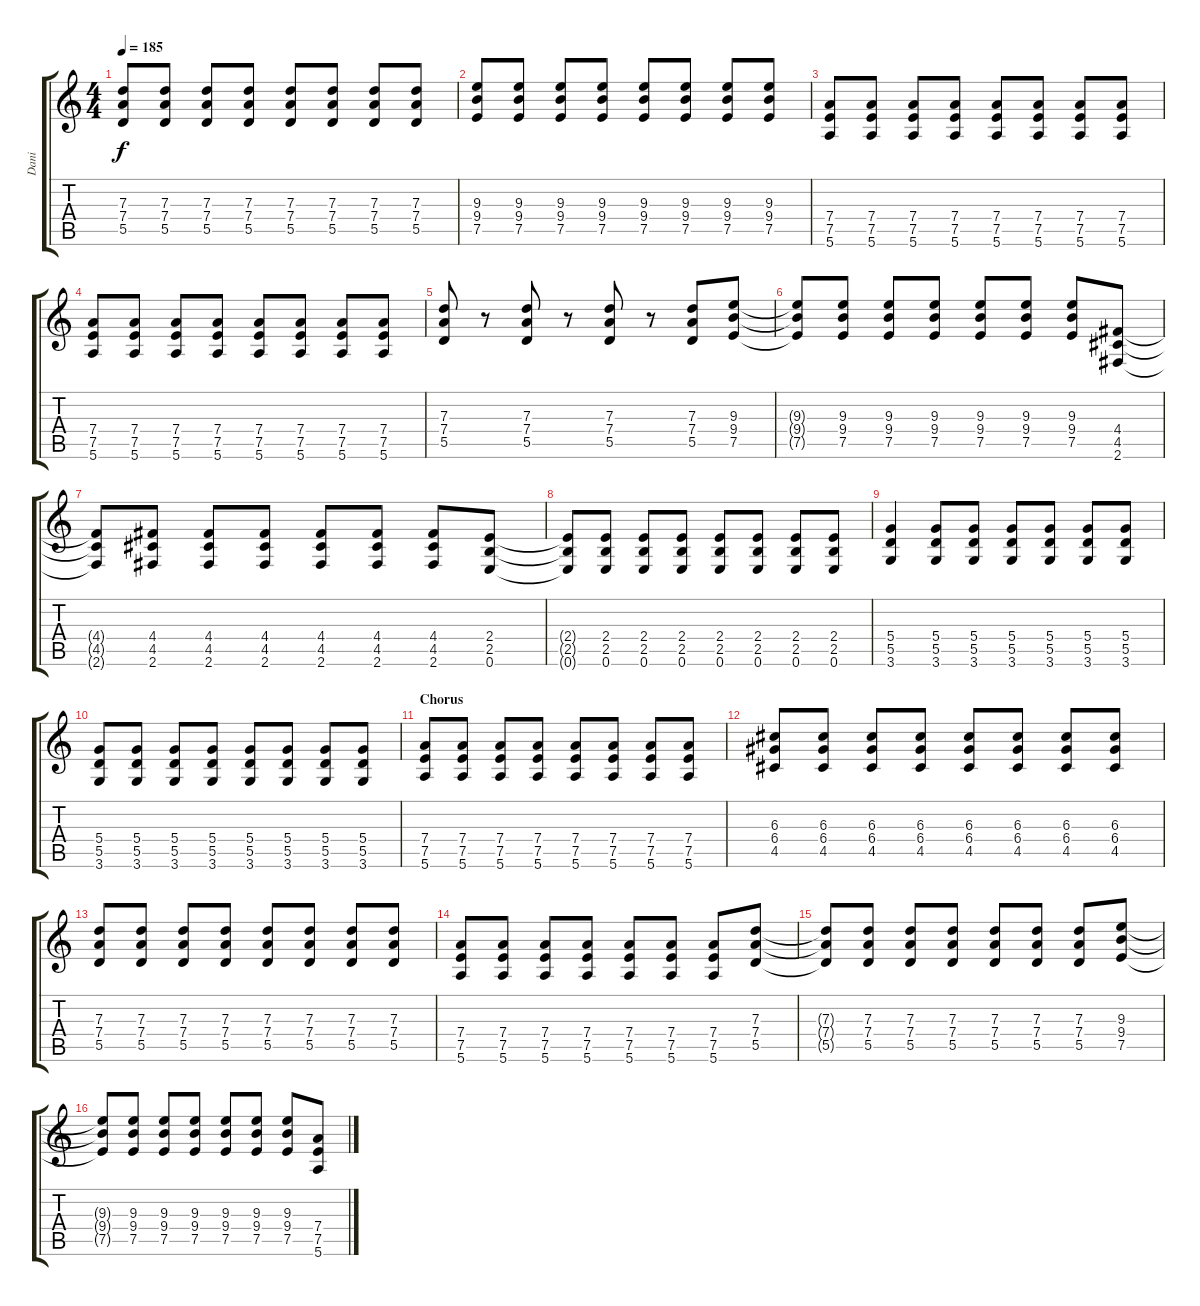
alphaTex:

\track ("Dani" "Dani") {instrument distortionguitar}
\staff {score tabs}
\tuning (E4 B3 G3 D3 A2 E2) {hide}
\ts (4 4)
\tempo 185
\clef g2
\ks c
(7.3 7.4 5.5).8{dy f} (7.3 7.4 5.5).8 (7.3 7.4 5.5).8 (7.3 7.4 5.5).8 (7.3 7.4 5.5).8 (7.3 7.4 5.5).8 (7.3 7.4 5.5).8 (7.3 7.4 5.5).8 |
(9.3 9.4 7.5).8 (9.3 9.4 7.5).8 (9.3 9.4 7.5).8 (9.3 9.4 7.5).8 (9.3 9.4 7.5).8 (9.3 9.4 7.5).8 (9.3 9.4 7.5).8 (9.3 9.4 7.5).8 |
(7.4 7.5 5.6).8 (7.4 7.5 5.6).8 (7.4 7.5 5.6).8 (7.4 7.5 5.6).8 (7.4 7.5 5.6).8 (7.4 7.5 5.6).8 (7.4 7.5 5.6).8 (7.4 7.5 5.6).8 |
(7.4 7.5 5.6).8 (7.4 7.5 5.6).8 (7.4 7.5 5.6).8 (7.4 7.5 5.6).8 (7.4 7.5 5.6).8 (7.4 7.5 5.6).8 (7.4 7.5 5.6).8 (7.4 7.5 5.6).8 |
(7.3 7.4 5.5).8 r.8 (7.3 7.4 5.5).8 r.8 (7.3 7.4 5.5).8 r.8 (7.3 7.4 5.5).8 (9.3 9.4 7.5).8 |
(9.3{t} 9.4{t} 7.5{t}).8 (9.3 9.4 7.5).8 (9.3 9.4 7.5).8 (9.3 9.4 7.5).8 (9.3 9.4 7.5).8 (9.3 9.4 7.5).8 (9.3 9.4 7.5).8 (4.4 4.5 2.6).8 |
(4.4{t} 4.5{t} 2.6{t}).8 (4.4 4.5 2.6).8 (4.4 4.5 2.6).8 (4.4 4.5 2.6).8 (4.4 4.5 2.6).8 (4.4 4.5 2.6).8 (4.4 4.5 2.6).8 (2.4 2.5 0.6).8 |
(2.4{t} 2.5{t} 0.6{t}).8 (2.4 2.5 0.6).8 (2.4 2.5 0.6).8 (2.4 2.5 0.6).8 (2.4 2.5 0.6).8 (2.4 2.5 0.6).8 (2.4 2.5 0.6).8 (2.4 2.5 0.6).8 |
(5.4 5.5 3.6).4 (5.4 5.5 3.6).8 (5.4 5.5 3.6).8 (5.4 5.5 3.6).8 (5.4 5.5 3.6).8 (5.4 5.5 3.6).8 (5.4 5.5 3.6).8 |
(5.4 5.5 3.6).8 (5.4 5.5 3.6).8 (5.4 5.5 3.6).8 (5.4 5.5 3.6).8 (5.4 5.5 3.6).8 (5.4 5.5 3.6).8 (5.4 5.5 3.6).8 (5.4 5.5 3.6).8 |
\section ("" "Chorus")
(7.4 7.5 5.6).8 (7.4 7.5 5.6).8 (7.4 7.5 5.6).8 (7.4 7.5 5.6).8 (7.4 7.5 5.6).8 (7.4 7.5 5.6).8 (7.4 7.5 5.6).8 (7.4 7.5 5.6).8 |
(6.3 6.4 4.5).8 (6.3 6.4 4.5).8 (6.3 6.4 4.5).8 (6.3 6.4 4.5).8 (6.3 6.4 4.5).8 (6.3 6.4 4.5).8 (6.3 6.4 4.5).8 (6.3 6.4 4.5).8 |
(7.3 7.4 5.5).8 (7.3 7.4 5.5).8 (7.3 7.4 5.5).8 (7.3 7.4 5.5).8 (7.3 7.4 5.5).8 (7.3 7.4 5.5).8 (7.3 7.4 5.5).8 (7.3 7.4 5.5).8 |
(7.4 7.5 5.6).8 (7.4 7.5 5.6).8 (7.4 7.5 5.6).8 (7.4 7.5 5.6).8 (7.4 7.5 5.6).8 (7.4 7.5 5.6).8 (7.4 7.5 5.6).8 (7.3 7.4 5.5).8 |
(7.3{t} 7.4{t} 5.5{t}).8 (7.3 7.4 5.5).8 (7.3 7.4 5.5).8 (7.3 7.4 5.5).8 (7.3 7.4 5.5).8 (7.3 7.4 5.5).8 (7.3 7.4 5.5).8 (9.3 9.4 7.5).8 |
(9.3{t} 9.4{t} 7.5{t}).8 (9.3 9.4 7.5).8 (9.3 9.4 7.5).8 (9.3 9.4 7.5).8 (9.3 9.4 7.5).8 (9.3 9.4 7.5).8 (9.3 9.4 7.5).8 (7.4 7.5 5.6).8
